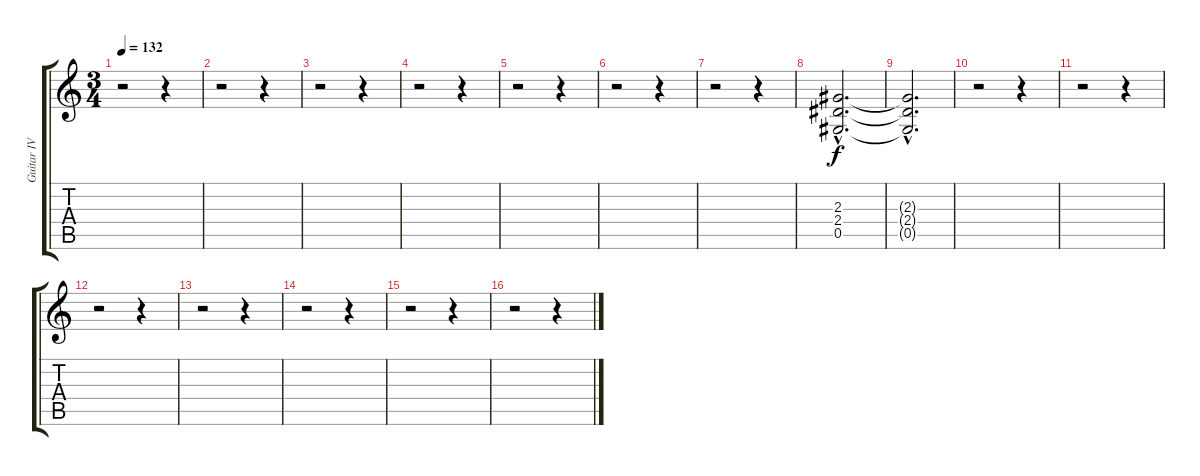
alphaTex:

\track ("Guitar IV" "Guitar IV") {instrument distortionguitar}
\staff {score tabs}
\tuning (Eb4 Bb3 Gb3 Db3 Ab2 Eb2) {hide}
\ts (3 4)
\tempo 132
\clef g2
\ks c
r.2{dy f} r.4 |
r.2 r.4 |
r.2 r.4 |
r.2 r.4 |
r.2 r.4 |
r.2 r.4 |
r.2 r.4 |
(2.3{hac} 2.4{hac} 0.5{hac}).2{d} |
(2.3{hac t} 2.4{hac t} 0.5{hac t}).2{d} |
r.2 r.4 |
r.2 r.4 |
r.2 r.4 |
r.2 r.4 |
r.2 r.4 |
r.2 r.4 |
r.2 r.4
